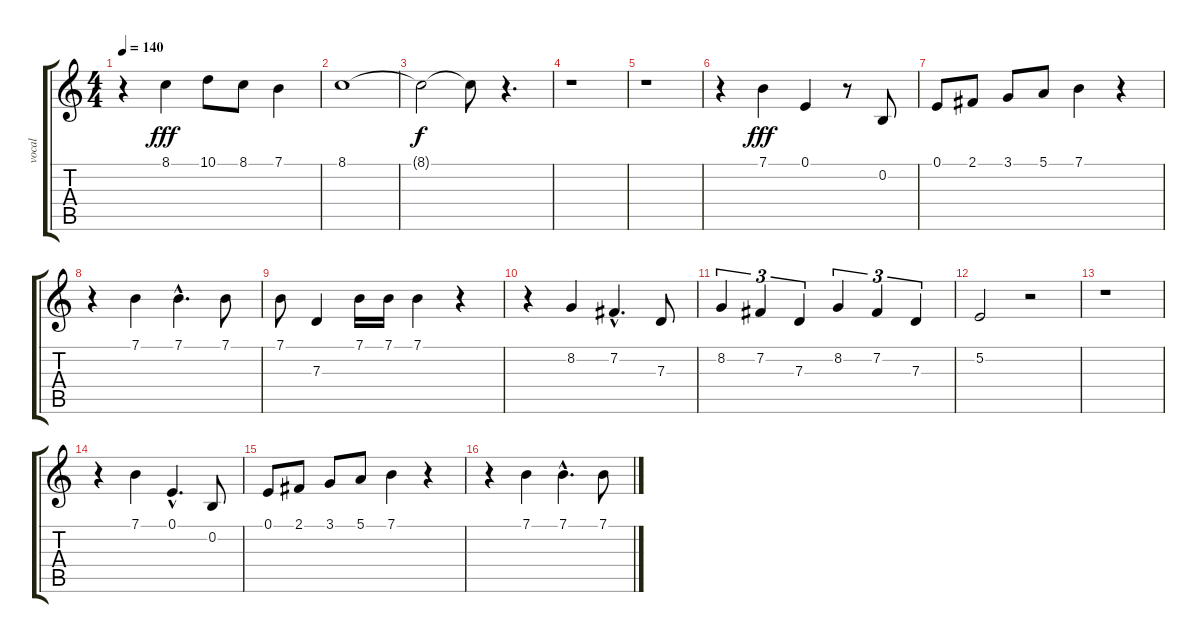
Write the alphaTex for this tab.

\track ("vocal" "vocal") {instrument viola}
\staff {score tabs}
\tuning (E4 B3 G3 D3 A2 E2) {hide}
\ts (4 4)
\tempo 140
\clef g2
\ks c
r.4{dy fff} 8.1.4 10.1.8 8.1.8 7.1.4 |
8.1.1 |
8.1{t}.2{dy f} 8.1{t}.8 r.4{d} |
r.1 |
r.1 |
r.4 7.1.4{dy fff} 0.1.4 r.8 0.2.8 |
0.1.8 2.1.8 3.1.8 5.1.8 7.1.4 r.4 |
r.4 7.1.4 7.1{hac}.4{d} 7.1.8 |
7.1.8 7.3.4 7.1.16 7.1.16 7.1.4 r.4 |
r.4 8.2.4 7.2{hac}.4{d} 7.3.8 |
8.2.4{tu (3 2)} 7.2.4{tu (3 2)} 7.3.4{tu (3 2)} 8.2.4{tu (3 2)} 7.2.4{tu (3 2)} 7.3.4{tu (3 2)} |
5.2.2 r.2 |
r.1 |
r.4 7.1.4 0.1{hac}.4{d} 0.2.8 |
0.1.8 2.1.8 3.1.8 5.1.8 7.1.4 r.4 |
r.4 7.1.4 7.1{hac}.4{d} 7.1.8
